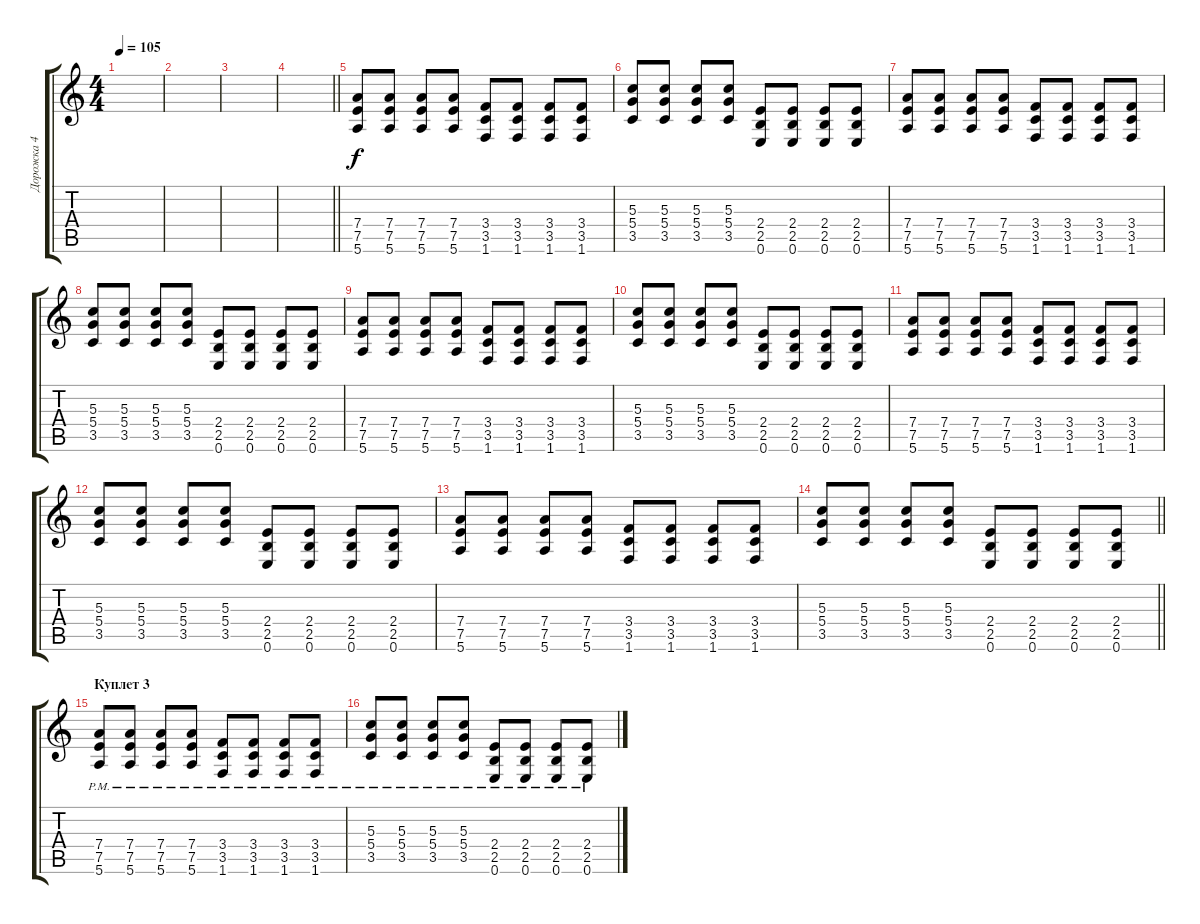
\track ("Дорожка 4" "Дорожка 4") {instrument distortionguitar}
\staff {score tabs}
\tuning (E4 B3 G3 D3 A2 E2) {hide}
\ts (4 4)
\tempo 105
\clef g2
\ks c
|
|
|
\barLineRight lightlight
|
\section ("" "")
(7.4 7.5 5.6).8 (7.4 7.5 5.6).8 (7.4 7.5 5.6).8 (7.4 7.5 5.6).8 (3.4 3.5 1.6).8 (3.4 3.5 1.6).8 (3.4 3.5 1.6).8 (3.4 3.5 1.6).8 |
(5.3 5.4 3.5).8 (5.3 5.4 3.5).8 (5.3 5.4 3.5).8 (5.3 5.4 3.5).8 (2.4 2.5 0.6).8 (2.4 2.5 0.6).8 (2.4 2.5 0.6).8 (2.4 2.5 0.6).8 |
(7.4 7.5 5.6).8 (7.4 7.5 5.6).8 (7.4 7.5 5.6).8 (7.4 7.5 5.6).8 (3.4 3.5 1.6).8 (3.4 3.5 1.6).8 (3.4 3.5 1.6).8 (3.4 3.5 1.6).8 |
(5.3 5.4 3.5).8 (5.3 5.4 3.5).8 (5.3 5.4 3.5).8 (5.3 5.4 3.5).8 (2.4 2.5 0.6).8 (2.4 2.5 0.6).8 (2.4 2.5 0.6).8 (2.4 2.5 0.6).8 |
(7.4 7.5 5.6).8 (7.4 7.5 5.6).8 (7.4 7.5 5.6).8 (7.4 7.5 5.6).8 (3.4 3.5 1.6).8 (3.4 3.5 1.6).8 (3.4 3.5 1.6).8 (3.4 3.5 1.6).8 |
(5.3 5.4 3.5).8 (5.3 5.4 3.5).8 (5.3 5.4 3.5).8 (5.3 5.4 3.5).8 (2.4 2.5 0.6).8 (2.4 2.5 0.6).8 (2.4 2.5 0.6).8 (2.4 2.5 0.6).8 |
(7.4 7.5 5.6).8 (7.4 7.5 5.6).8 (7.4 7.5 5.6).8 (7.4 7.5 5.6).8 (3.4 3.5 1.6).8 (3.4 3.5 1.6).8 (3.4 3.5 1.6).8 (3.4 3.5 1.6).8 |
(5.3 5.4 3.5).8 (5.3 5.4 3.5).8 (5.3 5.4 3.5).8 (5.3 5.4 3.5).8 (2.4 2.5 0.6).8 (2.4 2.5 0.6).8 (2.4 2.5 0.6).8 (2.4 2.5 0.6).8 |
(7.4 7.5 5.6).8 (7.4 7.5 5.6).8 (7.4 7.5 5.6).8 (7.4 7.5 5.6).8 (3.4 3.5 1.6).8 (3.4 3.5 1.6).8 (3.4 3.5 1.6).8 (3.4 3.5 1.6).8 |
\barLineRight lightlight
(5.3 5.4 3.5).8 (5.3 5.4 3.5).8 (5.3 5.4 3.5).8 (5.3 5.4 3.5).8 (2.4 2.5 0.6).8 (2.4 2.5 0.6).8 (2.4 2.5 0.6).8 (2.4 2.5 0.6).8 |
\section ("" "Куплет 3")
(7.4{pm} 7.5{pm} 5.6{pm}).8 (7.4{pm} 7.5{pm} 5.6{pm}).8 (7.4{pm} 7.5{pm} 5.6{pm}).8 (7.4{pm} 7.5{pm} 5.6{pm}).8 (3.4{pm} 3.5{pm} 1.6{pm}).8 (3.4{pm} 3.5{pm} 1.6{pm}).8 (3.4{pm} 3.5{pm} 1.6{pm}).8 (3.4{pm} 3.5{pm} 1.6{pm}).8 |
(5.3{pm} 5.4{pm} 3.5{pm}).8 (5.3{pm} 5.4{pm} 3.5{pm}).8 (5.3{pm} 5.4{pm} 3.5{pm}).8 (5.3{pm} 5.4{pm} 3.5{pm}).8 (2.4{pm} 2.5{pm} 0.6{pm}).8 (2.4{pm} 2.5{pm} 0.6{pm}).8 (2.4{pm} 2.5{pm} 0.6{pm}).8 (2.4{pm} 2.5{pm} 0.6{pm}).8
